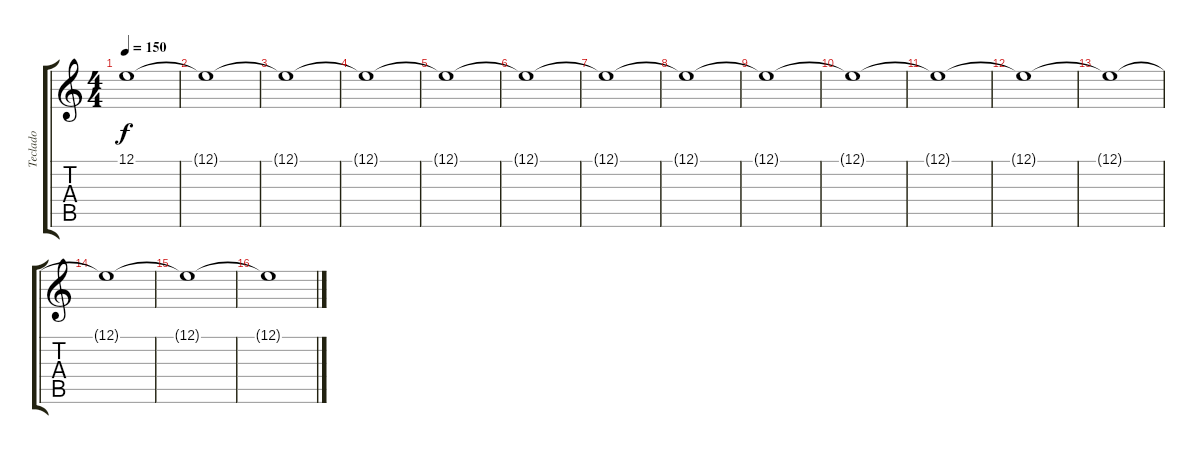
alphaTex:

\track ("Teclado" "Teclado") {instrument stringensemble1}
\staff {score tabs}
\tuning (E4 B3 G3 D3 A2 E2) {hide}
\ts (4 4)
\tempo 150
\clef g2
\ks c
12.1{t}.1{dy f} |
12.1{t}.1 |
12.1{t}.1 |
12.1{t}.1 |
12.1{t}.1 |
12.1{t}.1 |
12.1{t}.1 |
12.1{t}.1 |
12.1{t}.1 |
12.1{t}.1 |
12.1{t}.1 |
12.1{t}.1 |
12.1{t}.1 |
12.1{t}.1 |
12.1{t}.1 |
12.1{t}.1
